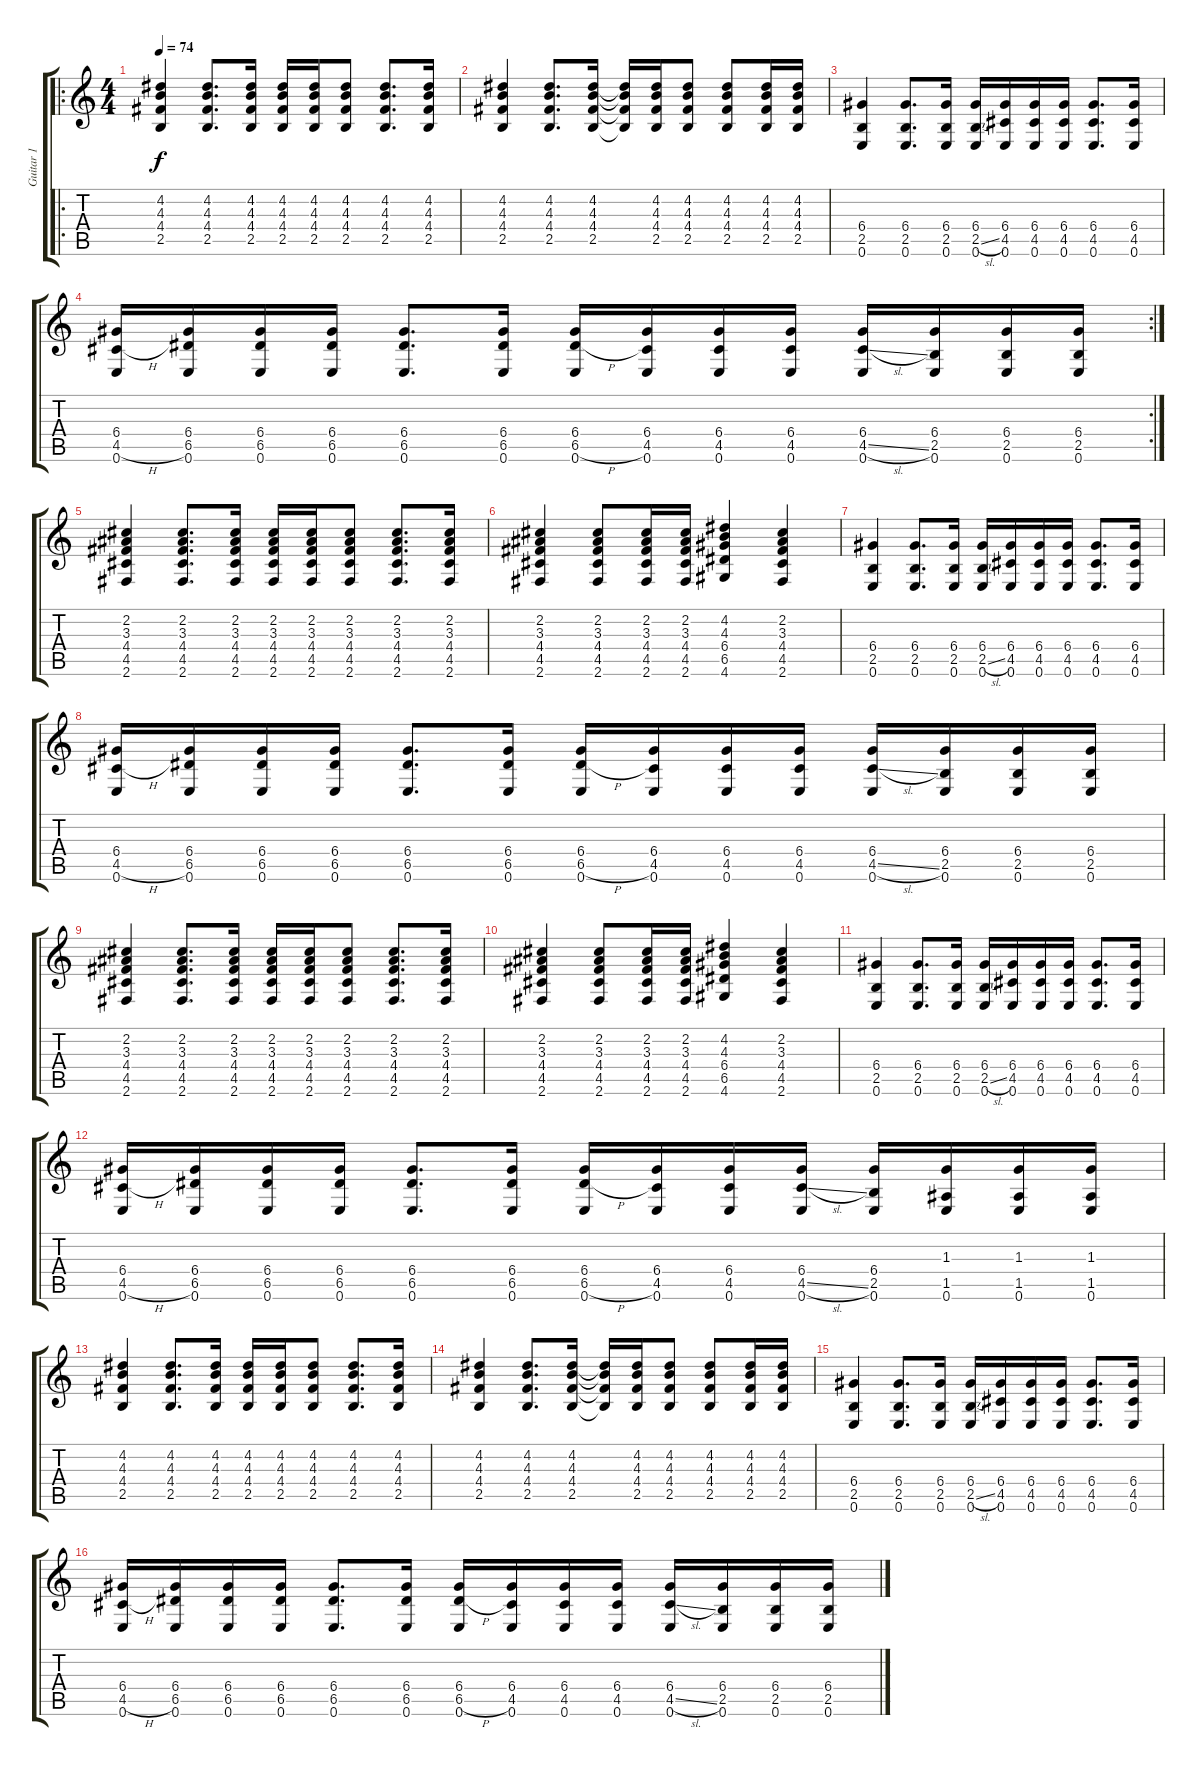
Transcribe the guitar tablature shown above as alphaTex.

\track ("Guitar 1" "Guitar 1") {instrument acousticguitarsteel}
\staff {score tabs}
\tuning (E4 B3 G3 D3 A2 E2) {hide}
\ro
\ts (4 4)
\tempo 74
\clef g2
\ks c
(4.2 4.3 4.4 2.5).4{dy f instrument acousticguitarsteel} (4.2 4.3 4.4 2.5).8{d} (4.2 4.3 4.4 2.5).16 (4.2 4.3 4.4 2.5).16 (4.2 4.3 4.4 2.5).16 (4.2 4.3 4.4 2.5).8 (4.2 4.3 4.4 2.5).8{d} (4.2 4.3 4.4 2.5).16 |
(4.2 4.3 4.4 2.5).4 (4.2 4.3 4.4 2.5).8{d} (4.2 4.3 4.4 2.5).16 (4.2{t} 4.3{t} 4.4{t} 2.5{t}).16 (4.2 4.3 4.4 2.5).16 (4.2 4.3 4.4 2.5).8 (4.2 4.3 4.4 2.5).8 (4.2 4.3 4.4 2.5).16 (4.2 4.3 4.4 2.5).16 |
(6.4 2.5 0.6).4 (6.4 2.5 0.6).8{d} (6.4 2.5 0.6).16 (6.4 2.5{sl} 0.6).16 (6.4 4.5 0.6).16 (6.4 4.5 0.6).16 (6.4 4.5 0.6).16 (6.4 4.5 0.6).8{d} (6.4 4.5 0.6).16 |
\rc 2
(6.4 4.5{h} 0.6).16 (6.4 6.5 0.6).16 (6.4 6.5 0.6).16 (6.4 6.5 0.6).16 (6.4 6.5 0.6).8{d} (6.4 6.5 0.6).16 (6.4 6.5{h} 0.6).16 (6.4 4.5 0.6).16 (6.4 4.5 0.6).16 (6.4 4.5 0.6).16 (6.4 4.5{sl} 0.6).16 (6.4 2.5 0.6).16 (6.4 2.5 0.6).16 (6.4 2.5 0.6).16 |
(2.2 3.3 4.4 4.5 2.6).4 (2.2 3.3 4.4 4.5 2.6).8{d} (2.2 3.3 4.4 4.5 2.6).16 (2.2 3.3 4.4 4.5 2.6).16 (2.2 3.3 4.4 4.5 2.6).16 (2.2 3.3 4.4 4.5 2.6).8 (2.2 3.3 4.4 4.5 2.6).8{d} (2.2 3.3 4.4 4.5 2.6).16 |
(2.2 3.3 4.4 4.5 2.6).4 (2.2 3.3 4.4 4.5 2.6).8 (2.2 3.3 4.4 4.5 2.6).16 (2.2 3.3 4.4 4.5 2.6).16 (4.2 4.3 6.4 6.5 4.6).4 (2.2 3.3 4.4 4.5 2.6).4 |
(6.4 2.5 0.6).4 (6.4 2.5 0.6).8{d} (6.4 2.5 0.6).16 (6.4 2.5{sl} 0.6).16 (6.4 4.5 0.6).16 (6.4 4.5 0.6).16 (6.4 4.5 0.6).16 (6.4 4.5 0.6).8{d} (6.4 4.5 0.6).16 |
(6.4 4.5{h} 0.6).16 (6.4 6.5 0.6).16 (6.4 6.5 0.6).16 (6.4 6.5 0.6).16 (6.4 6.5 0.6).8{d} (6.4 6.5 0.6).16 (6.4 6.5{h} 0.6).16 (6.4 4.5 0.6).16 (6.4 4.5 0.6).16 (6.4 4.5 0.6).16 (6.4 4.5{sl} 0.6).16 (6.4 2.5 0.6).16 (6.4 2.5 0.6).16 (6.4 2.5 0.6).16 |
(2.2 3.3 4.4 4.5 2.6).4 (2.2 3.3 4.4 4.5 2.6).8{d} (2.2 3.3 4.4 4.5 2.6).16 (2.2 3.3 4.4 4.5 2.6).16 (2.2 3.3 4.4 4.5 2.6).16 (2.2 3.3 4.4 4.5 2.6).8 (2.2 3.3 4.4 4.5 2.6).8{d} (2.2 3.3 4.4 4.5 2.6).16 |
(2.2 3.3 4.4 4.5 2.6).4 (2.2 3.3 4.4 4.5 2.6).8 (2.2 3.3 4.4 4.5 2.6).16 (2.2 3.3 4.4 4.5 2.6).16 (4.2 4.3 6.4 6.5 4.6).4 (2.2 3.3 4.4 4.5 2.6).4 |
(6.4 2.5 0.6).4 (6.4 2.5 0.6).8{d} (6.4 2.5 0.6).16 (6.4 2.5{sl} 0.6).16 (6.4 4.5 0.6).16 (6.4 4.5 0.6).16 (6.4 4.5 0.6).16 (6.4 4.5 0.6).8{d} (6.4 4.5 0.6).16 |
(6.4 4.5{h} 0.6).16 (6.4 6.5 0.6).16 (6.4 6.5 0.6).16 (6.4 6.5 0.6).16 (6.4 6.5 0.6).8{d} (6.4 6.5 0.6).16 (6.4 6.5{h} 0.6).16 (6.4 4.5 0.6).16 (6.4 4.5 0.6).16 (6.4 4.5{sl} 0.6).16 (6.4 2.5 0.6).16 (1.3 1.5 0.6).16 (1.3 1.5 0.6).16 (1.3 1.5 0.6).16 |
(4.2 4.3 4.4 2.5).4 (4.2 4.3 4.4 2.5).8{d} (4.2 4.3 4.4 2.5).16 (4.2 4.3 4.4 2.5).16 (4.2 4.3 4.4 2.5).16 (4.2 4.3 4.4 2.5).8 (4.2 4.3 4.4 2.5).8{d} (4.2 4.3 4.4 2.5).16 |
(4.2 4.3 4.4 2.5).4 (4.2 4.3 4.4 2.5).8{d} (4.2 4.3 4.4 2.5).16 (4.2{t} 4.3{t} 4.4{t} 2.5{t}).16 (4.2 4.3 4.4 2.5).16 (4.2 4.3 4.4 2.5).8 (4.2 4.3 4.4 2.5).8 (4.2 4.3 4.4 2.5).16 (4.2 4.3 4.4 2.5).16 |
(6.4 2.5 0.6).4 (6.4 2.5 0.6).8{d} (6.4 2.5 0.6).16 (6.4 2.5{sl} 0.6).16 (6.4 4.5 0.6).16 (6.4 4.5 0.6).16 (6.4 4.5 0.6).16 (6.4 4.5 0.6).8{d} (6.4 4.5 0.6).16 |
(6.4 4.5{h} 0.6).16 (6.4 6.5 0.6).16 (6.4 6.5 0.6).16 (6.4 6.5 0.6).16 (6.4 6.5 0.6).8{d} (6.4 6.5 0.6).16 (6.4 6.5{h} 0.6).16 (6.4 4.5 0.6).16 (6.4 4.5 0.6).16 (6.4 4.5 0.6).16 (6.4 4.5{sl} 0.6).16 (6.4 2.5 0.6).16 (6.4 2.5 0.6).16 (6.4 2.5 0.6).16
